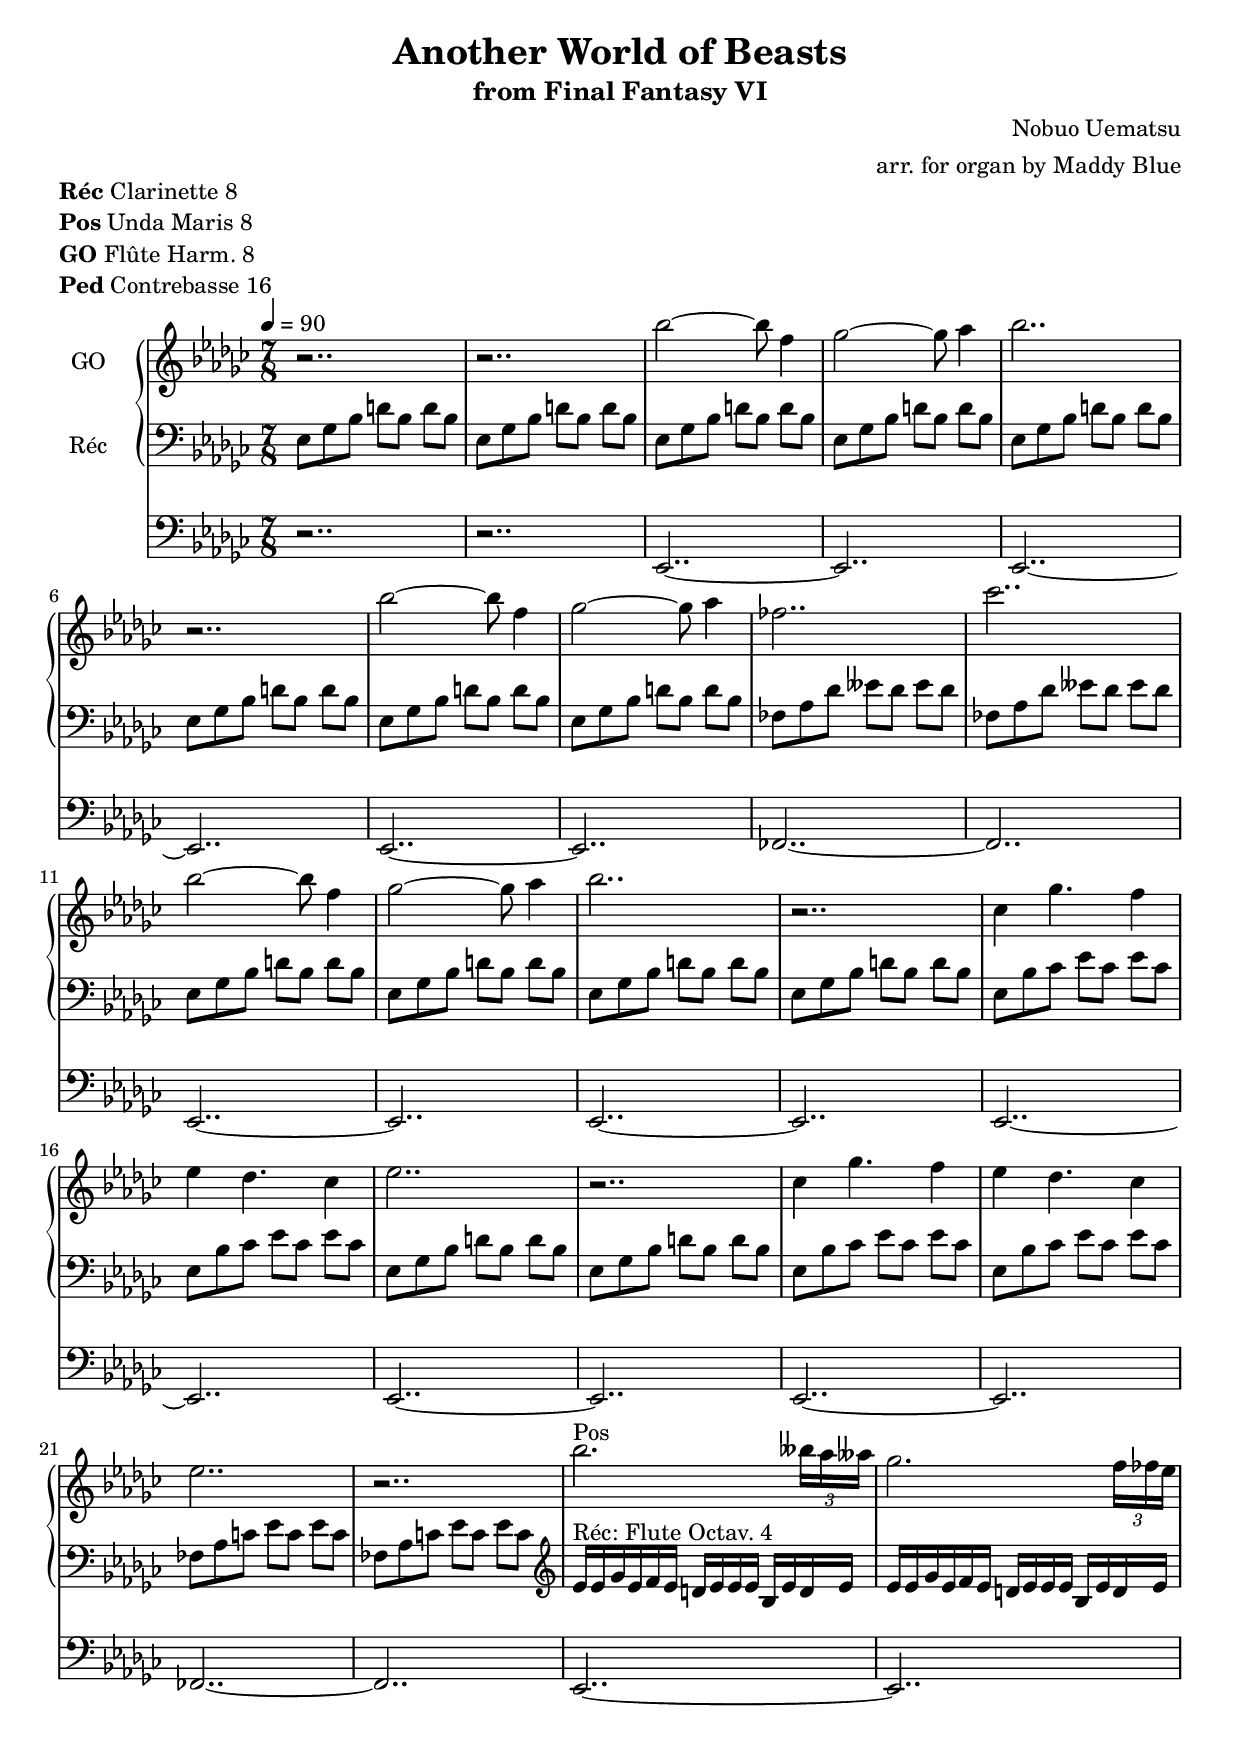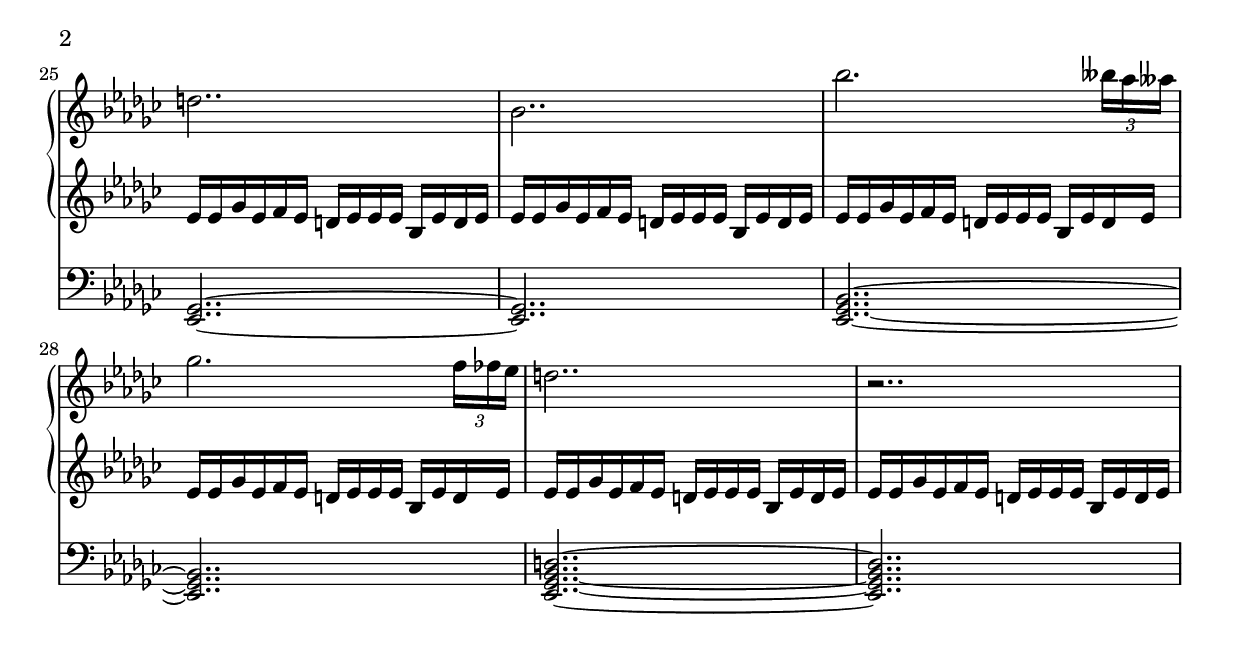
\version "2.23.13"
\include "english.ly"

\header {
  title = "Another World of Beasts"
  subtitle = "from Final Fantasy VI"
  composer = "Nobuo Uematsu"
  arranger = "arr. for organ by Maddy Blue"
}

\score {
  \header {
    piece = \markup {
      \column {
        \line { \bold Réc Clarinette 8 }
        \line { \bold Pos Unda Maris 8 }
        \line { \bold GO Flûte Harm. 8 }
        \line { \bold Ped Contrebasse 16 }
      }
    }
  }
  <<
    \new PianoStaff <<
      \new Staff
      \with { instrumentName = "GO" }
      \relative c''' {
        \tempo 4 = 90
        \time 7/8
        \key gf \major

        r2.. r
        bf2 ~ bf8 f4 gf2 ~ gf8 af4 bf2.. r
        bf2 ~ bf8 f4 gf2 ~ gf8 af4 ff2.. cf'
        bf2 ~ bf8 f4 gf2 ~ gf8 af4 bf2.. r
        \repeat unfold 2 { cf,4 gf'4. f4 ef df4. cf4 ef2.. r }

        bf'2. ^ "Pos" \tuplet 3/2 { bff16 af aff }
        gf2. \tuplet 3/2 { f16 ff ef }
        d2.. bf
        bf'2. \tuplet 3/2 { bff16 af aff }
        gf2. \tuplet 3/2 { f16 ff ef }
        d2.. r
      }

      \new Staff
      \with { instrumentName = "Réc" }
      \relative {
        \time 7/8
        \key gf \major
        \clef bass

        \repeat unfold 8 { ef8[ gf bf] d[ bf] d[ bf] }
        \repeat unfold 2 { ff[ af df] eff[ df] eff[ df] }
        \repeat unfold 4 { ef,8[ gf bf] d[ bf] d[ bf] }
        \repeat unfold 2 { ef,[ bf' cf] ef[ cf] ef[ cf] }
        \repeat unfold 2 { ef,8[ gf bf] d[ bf] d[ bf] }
        \repeat unfold 2 { ef,[ bf' cf] ef[ cf] ef[ cf] }
        \repeat unfold 2 { ff,[ af c] ef[ c] ef[ c] }

        \clef treble
        ef16[ ^ "Réc: Flute Octav. 4" ef gf ef f ef] d[ ef ef ef] bf[ ef d ef]
        \repeat unfold 7 { ef[ ef gf ef f ef] d[ ef ef ef] bf[ ef d ef] }
      }
    >>

    % pedal
    \new Staff \relative c, {
      \time 7/8
      \key gf \major
      \clef bass

      r2.. r
      \repeat unfold 3 { ef2.. ~ ef }
      ff ~ ff
      \repeat unfold 5 { ef2.. ~ ef }
      ff ~ ff
      ef2.. ~ ef
      <ef gf> ~ <ef gf>
      <ef gf bf> ~ <ef gf bf>
      <ef gf bf d> ~ <ef gf bf d>
    }
  >>
}
